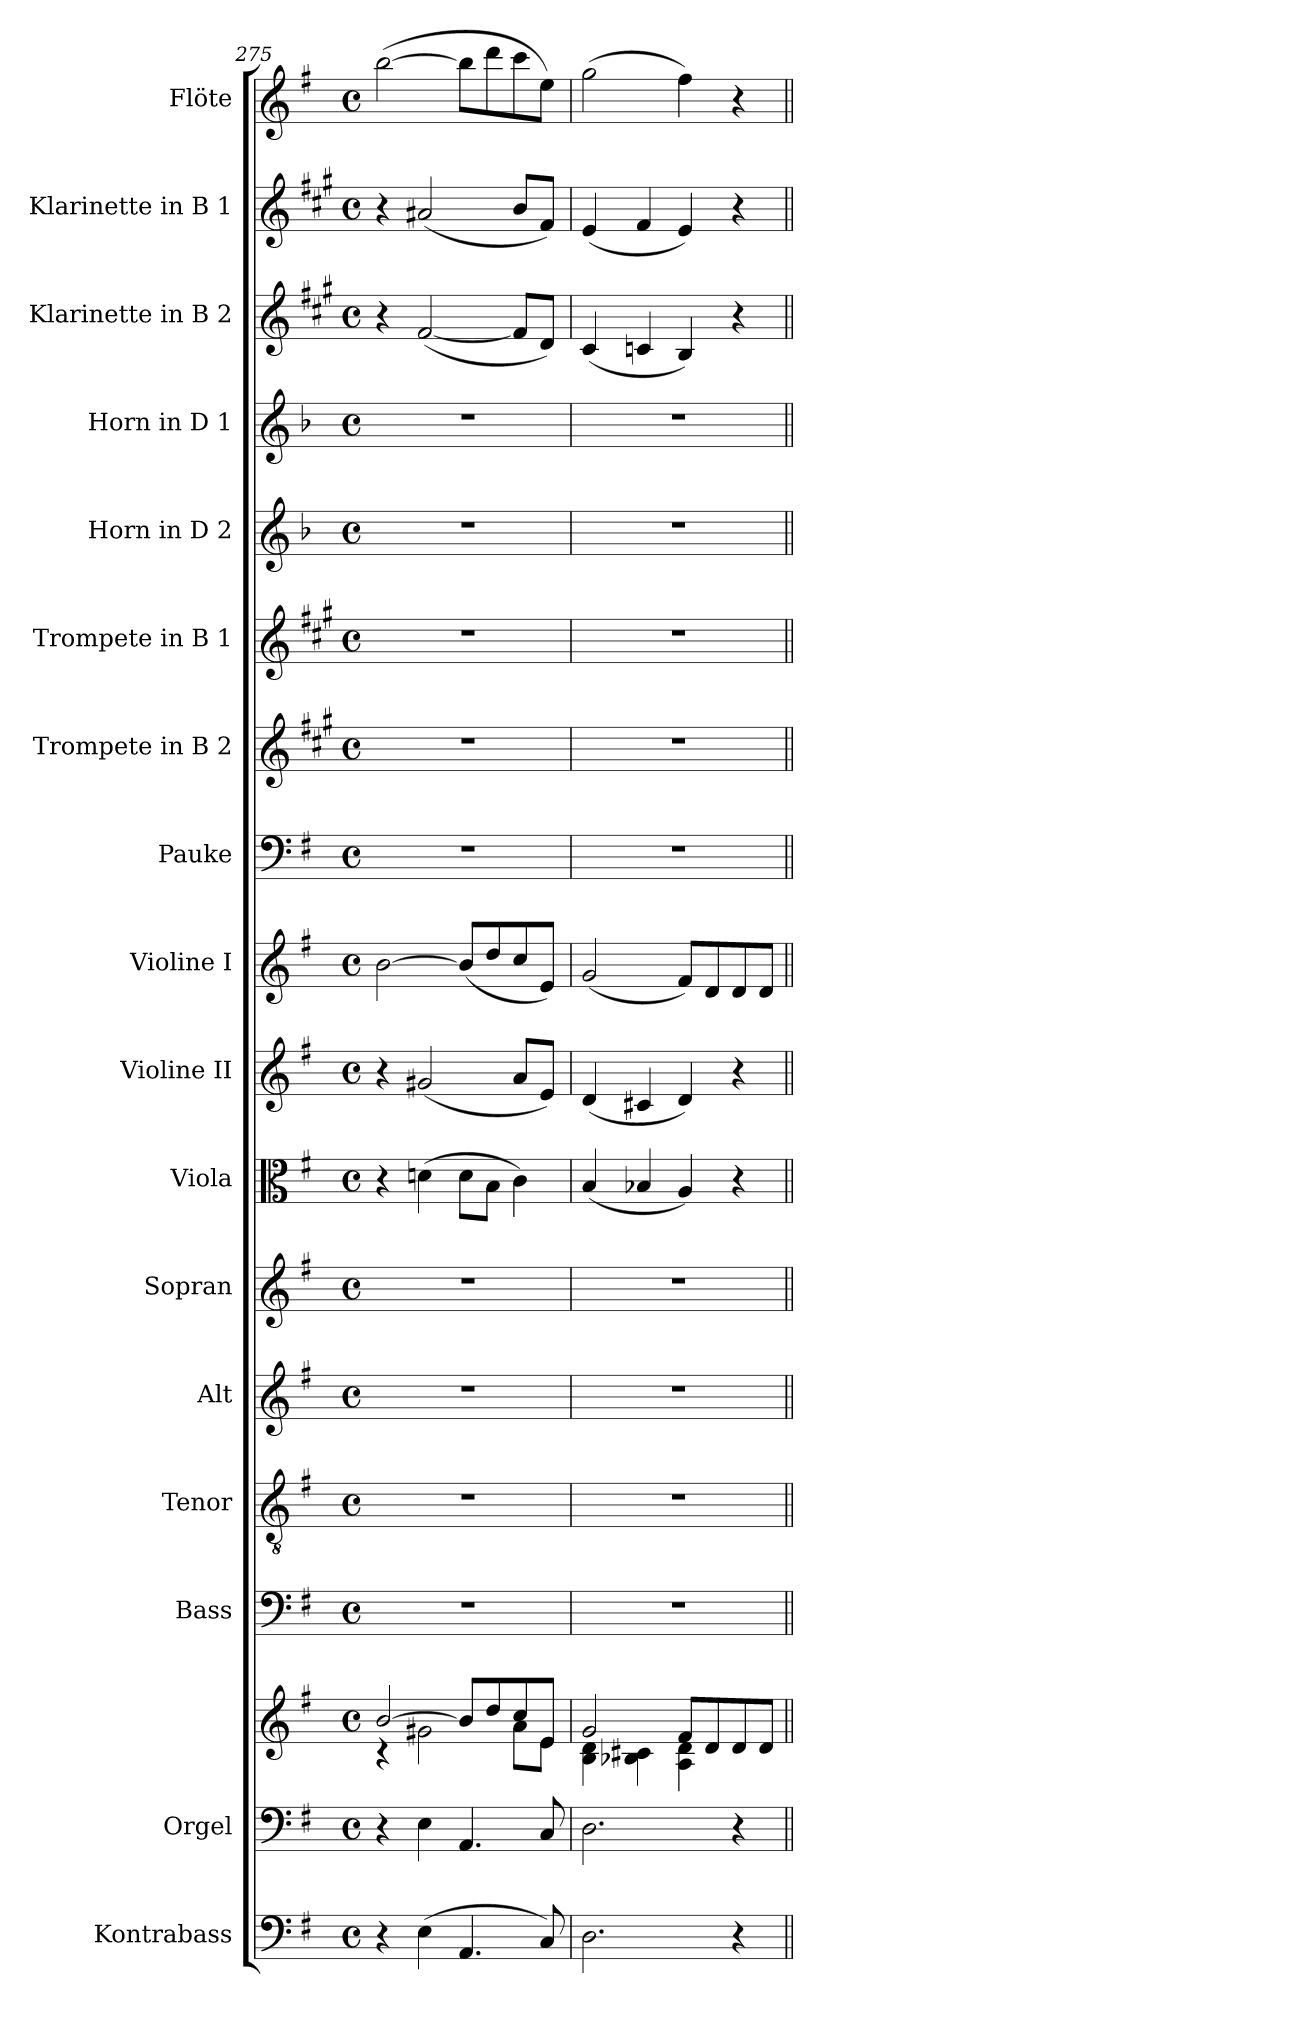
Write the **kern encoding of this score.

**kern	**kern	**kern	**kern	**kern	**kern	**kern	**kern	**kern	**kern	**kern	**kern	**kern	**kern	**kern	**kern	**kern	**kern
*part17	*part16	*part16	*part15	*part14	*part13	*part12	*part11	*part10	*part9	*part8	*part7	*part6	*part5	*part4	*part3	*part2	*part1
*staff18	*staff17	*staff16	*staff15	*staff14	*staff13	*staff12	*staff11	*staff10	*staff9	*staff8	*staff7	*staff6	*staff5	*staff4	*staff3	*staff2	*staff1
*I"Kontrabass	*I"Orgel	*	*I"Bass	*I"Tenor	*I"Alt	*I"Sopran	*I"Viola	*I"Violine II	*I"Violine I	*I"Pauke	*I"Trompete in B 2	*I"Trompete in B 1	*I"Horn in D 2	*I"Horn in D 1	*I"Klarinette in B 2	*I"Klarinette in B 1	*I"Flöte
*I'Kb.	*I'Org.	*	*I'B	*I'T	*I'A	*I'S	*I'Vla.	*I'Vl. II	*I'Vl. I	*I'Pk.	*I'Trp. 2	*I'Trp. 1	*I'Hrn. 2	*I'Hrn. 1	*I'Kl. 2	*I'Kl. 1	*I'Fl.
*clefF4	*clefF4	*clefG2	*clefF4	*clefGv2	*clefG2	*clefG2	*clefC3	*clefG2	*clefG2	*clefF4	*clefG2	*clefG2	*clefG2	*clefG2	*clefG2	*clefG2	*clefG2
*ITrd7c12	*	*	*	*	*	*	*	*	*	*	*ITrd1c2	*ITrd1c2	*ITrd-1c-2	*ITrd-1c-2	*ITrd1c2	*ITrd1c2	*
*k[f#]	*k[f#]	*k[f#]	*k[f#]	*k[f#]	*k[f#]	*k[f#]	*k[f#]	*k[f#]	*k[f#]	*k[f#]	*k[f#]	*k[f#]	*k[f#]	*k[f#]	*k[f#]	*k[f#]	*k[f#]
*G:	*G:	*G:	*G:	*G:	*G:	*G:	*G:	*G:	*G:	*G:	*G:	*G:	*G:	*G:	*G:	*G:	*G:
*M4/4	*M4/4	*M4/4	*M4/4	*M4/4	*M4/4	*M4/4	*M4/4	*M4/4	*M4/4	*M4/4	*M4/4	*M4/4	*M4/4	*M4/4	*M4/4	*M4/4	*M4/4
*met(c)	*met(c)	*met(c)	*met(c)	*met(c)	*met(c)	*met(c)	*met(c)	*met(c)	*met(c)	*met(c)	*met(c)	*met(c)	*met(c)	*met(c)	*met(c)	*met(c)	*met(c)
=275	=275	=275	=275	=275	=275	=275	=275	=275	=275	=275	=275	=275	=275	=275	=275	=275	=275
*	*	*^	*	*	*	*	*	*	*	*	*	*	*	*	*	*	*
4r	4r	[>2b/	4rc	1r	1r	1r	1r	4r	4r	[2b\	1r	1r	1r	1r	1r	4r	4r	(>[2bb\
(>4EE\	4E\	.	2g#X\	.	.	.	.	(>4dn\	(<2g#X/	.	.	.	.	.	.	(<[2e/	(<2g#X/	.
4.AAA/	4.AA/	8b/L]	.	.	.	.	.	8d\L	.	(<8b/L]	.	.	.	.	.	.	.	8bb\L]
.	.	8dd/	.	.	.	.	.	8B\J	.	8dd/	.	.	.	.	.	.	.	8ddd\
.	.	8cc/	8a\L	.	.	.	.	4c\)	8a/L	8cc/	.	.	.	.	.	8e/L]	8a/L	8ccc\
8CC/)	8C/	8e/J	8e\J	.	.	.	.	.	8e/J)	8e/J)	.	.	.	.	.	8c/J)	8e/J)	8ee\J)
=276	=276	=276	=276	=276	=276	=276	=276	=276	=276	=276	=276	=276	=276	=276	=276	=276	=276	=276
2.DD\	2.D\	2g/	4B\ 4d\	1r	1r	1r	1r	(<4B/	(<4d/	(<2g/	1r	1r	1r	1r	1r	(<4B/	(<4d/	(>2gg\
.	.	.	4B-X\ 4c#X\	.	.	.	.	4B-X/	4c#X/	.	.	.	.	.	.	4B-X/	4e/	.
.	.	8f#/L	4A\ 4d\	.	.	.	.	4A/)	4d/)	8f#/L)	.	.	.	.	.	4A/)	4d/)	4ff#\)
.	.	8d/	.	.	.	.	.	.	.	8d/	.	.	.	.	.	.	.	.
4r	4r	8d/	4ryy	.	.	.	.	4r	4r	8d/	.	.	.	.	.	4r	4r	4r
.	.	8d/J	.	.	.	.	.	.	.	8d/J	.	.	.	.	.	.	.	.
*	*	*v	*v	*	*	*	*	*	*	*	*	*	*	*	*	*	*	*
=||	=||	=||	=||	=||	=||	=||	=||	=||	=||	=||	=||	=||	=||	=||	=||	=||	=||
*-	*-	*-	*-	*-	*-	*-	*-	*-	*-	*-	*-	*-	*-	*-	*-	*-	*-
